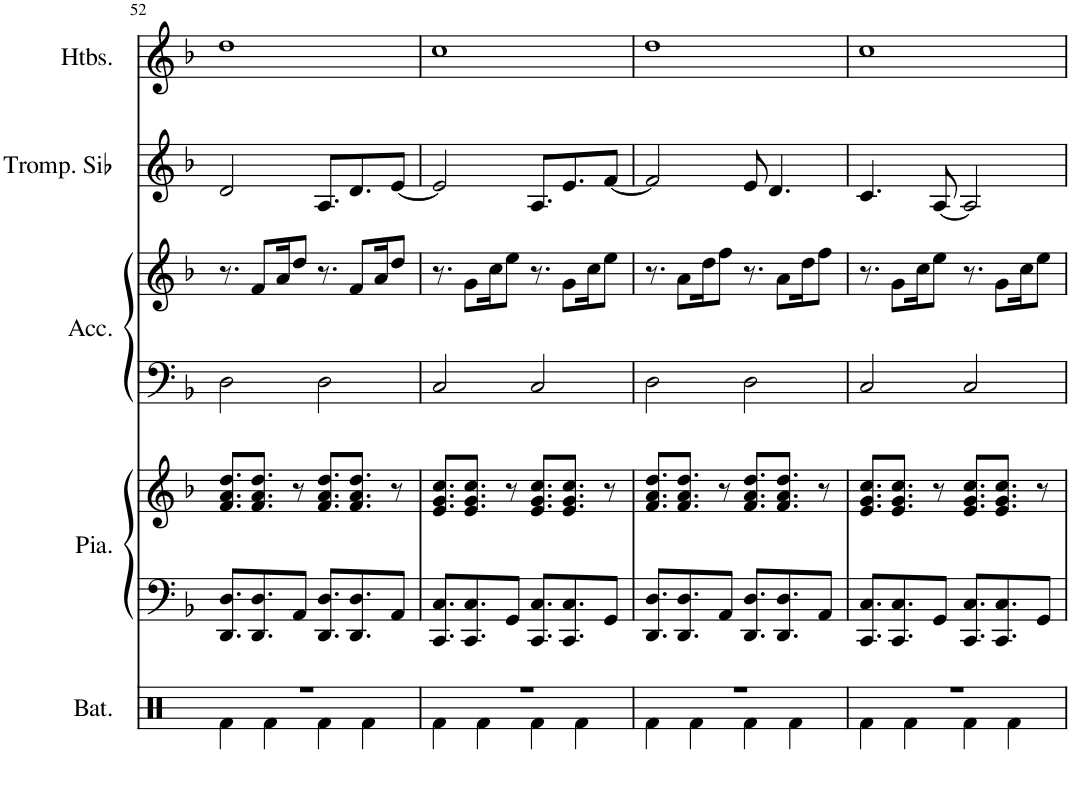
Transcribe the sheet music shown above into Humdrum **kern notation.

**kern	**kern	**kern	**kern	**kern	**kern	**kern
*part5	*part4	*part4	*part3	*part3	*part2	*part1
*staff7	*staff6	*staff5	*staff4	*staff3	*staff2	*staff1
*I"Batterie	*I"Piano	*	*I"Accordéon	*	*I"Trompette en Sib	*I"Hautbois
*I'Bat.	*I'Pia.	*	*I'Acc.	*	*I'Tromp. Sib	*I'Htbs.
!!LO:PB:g=z
*clefX	*clefF4	*clefG2	*clefF4	*clefG2	*clefG2	*clefG2
*	*	*	*	*	*ITrd1c2	*
*k[]	*k[b-]	*k[b-]	*k[b-]	*k[b-]	*k[b-]	*k[b-]
*M4/4	*M4/4	*M4/4	*M4/4	*M4/4	*M4/4	*M4/4
=52	=52	=52	=52	=52	=52	=52
*^	*	*	*	*	*	*
1r	4Rf\	8.DD/ 8.D/L	8.f/ 8.a/ 8.dd/L	2D\	8.r	2d/	1dd
.	.	8.DD/ 8.D/	8.f/ 8.a/ 8.dd/J	.	8f/L	.	.
.	4Rf\	.	.	.	.	.	.
.	.	.	.	.	16a/K	.	.
.	.	8AA/J	8r	.	8dd/J	.	.
.	4Rf\	8.DD/ 8.D/L	8.f/ 8.a/ 8.dd/L	2D\	8.r	8.A/L	.
.	.	8.DD/ 8.D/	8.f/ 8.a/ 8.dd/J	.	8f/L	8.d/	.
.	4Rf\	.	.	.	.	.	.
.	.	.	.	.	16a/K	.	.
.	.	8AA/J	8r	.	8dd/J	[8e/J	.
=53	=53	=53	=53	=53	=53	=53	=53
1r	4Rf\	8.CC/ 8.C/L	8.e/ 8.g/ 8.cc/L	2C/	8.r	2e/]	1cc
.	.	8.CC/ 8.C/	8.e/ 8.g/ 8.cc/J	.	8g\L	.	.
.	4Rf\	.	.	.	.	.	.
.	.	.	.	.	16cc\K	.	.
.	.	8GG/J	8r	.	8ee\J	.	.
.	4Rf\	8.CC/ 8.C/L	8.e/ 8.g/ 8.cc/L	2C/	8.r	8.A/L	.
.	.	8.CC/ 8.C/	8.e/ 8.g/ 8.cc/J	.	8g\L	8.e/	.
.	4Rf\	.	.	.	.	.	.
.	.	.	.	.	16cc\K	.	.
.	.	8GG/J	8r	.	8ee\J	[8f/J	.
=54	=54	=54	=54	=54	=54	=54	=54
1r	4Rf\	8.DD/ 8.D/L	8.f/ 8.a/ 8.dd/L	2D\	8.r	2f/]	1dd
.	.	8.DD/ 8.D/	8.f/ 8.a/ 8.dd/J	.	8a\L	.	.
.	4Rf\	.	.	.	.	.	.
.	.	.	.	.	16dd\K	.	.
.	.	8AA/J	8r	.	8ff\J	.	.
.	4Rf\	8.DD/ 8.D/L	8.f/ 8.a/ 8.dd/L	2D\	8.r	8e/	.
.	.	.	.	.	.	4.d/	.
.	.	8.DD/ 8.D/	8.f/ 8.a/ 8.dd/J	.	8a\L	.	.
.	4Rf\	.	.	.	.	.	.
.	.	.	.	.	16dd\K	.	.
.	.	8AA/J	8r	.	8ff\J	.	.
=55	=55	=55	=55	=55	=55	=55	=55
1r	4Rf\	8.CC/ 8.C/L	8.e/ 8.g/ 8.cc/L	2C/	8.r	4.c/	1cc
.	.	8.CC/ 8.C/	8.e/ 8.g/ 8.cc/J	.	8g\L	.	.
.	4Rf\	.	.	.	.	.	.
.	.	.	.	.	16cc\K	.	.
.	.	8GG/J	8r	.	8ee\J	[8A/	.
.	4Rf\	8.CC/ 8.C/L	8.e/ 8.g/ 8.cc/L	2C/	8.r	2A/]	.
.	.	8.CC/ 8.C/	8.e/ 8.g/ 8.cc/J	.	8g\L	.	.
.	4Rf\	.	.	.	.	.	.
.	.	.	.	.	16cc\K	.	.
.	.	8GG/J	8r	.	8ee\J	.	.
*v	*v	*	*	*	*	*	*
=	=	=	=	=	=	=
*-	*-	*-	*-	*-	*-	*-
